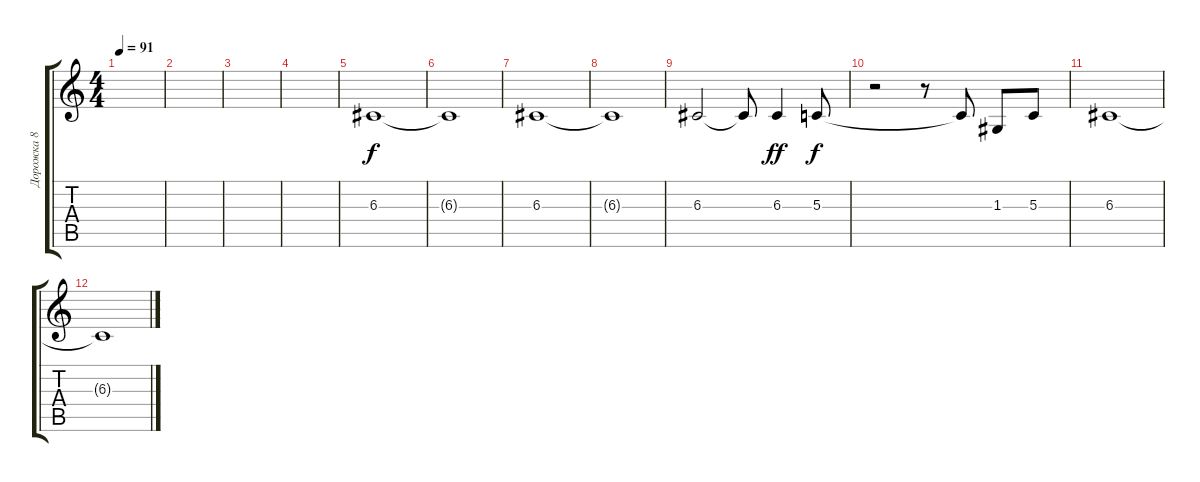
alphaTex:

\track ("Дорожка 8" "Дорожка 8") {instrument choiraahs}
\staff {score tabs}
\tuning (E4 B3 G3 D3 A2 E2) {hide}
\ts (4 4)
\tempo 91
\clef g2
\ks c
|
|
|
|
6.3.1 |
6.3{t}.1 |
6.3.1 |
6.3{t}.1 |
6.3.2 6.3{t}.8 6.3.4{dy ff} 5.3.8{dy f} |
r.2 r.8 5.3{t}.8 1.3.8 5.3.8 |
6.3.1 |
6.3{t}.1
